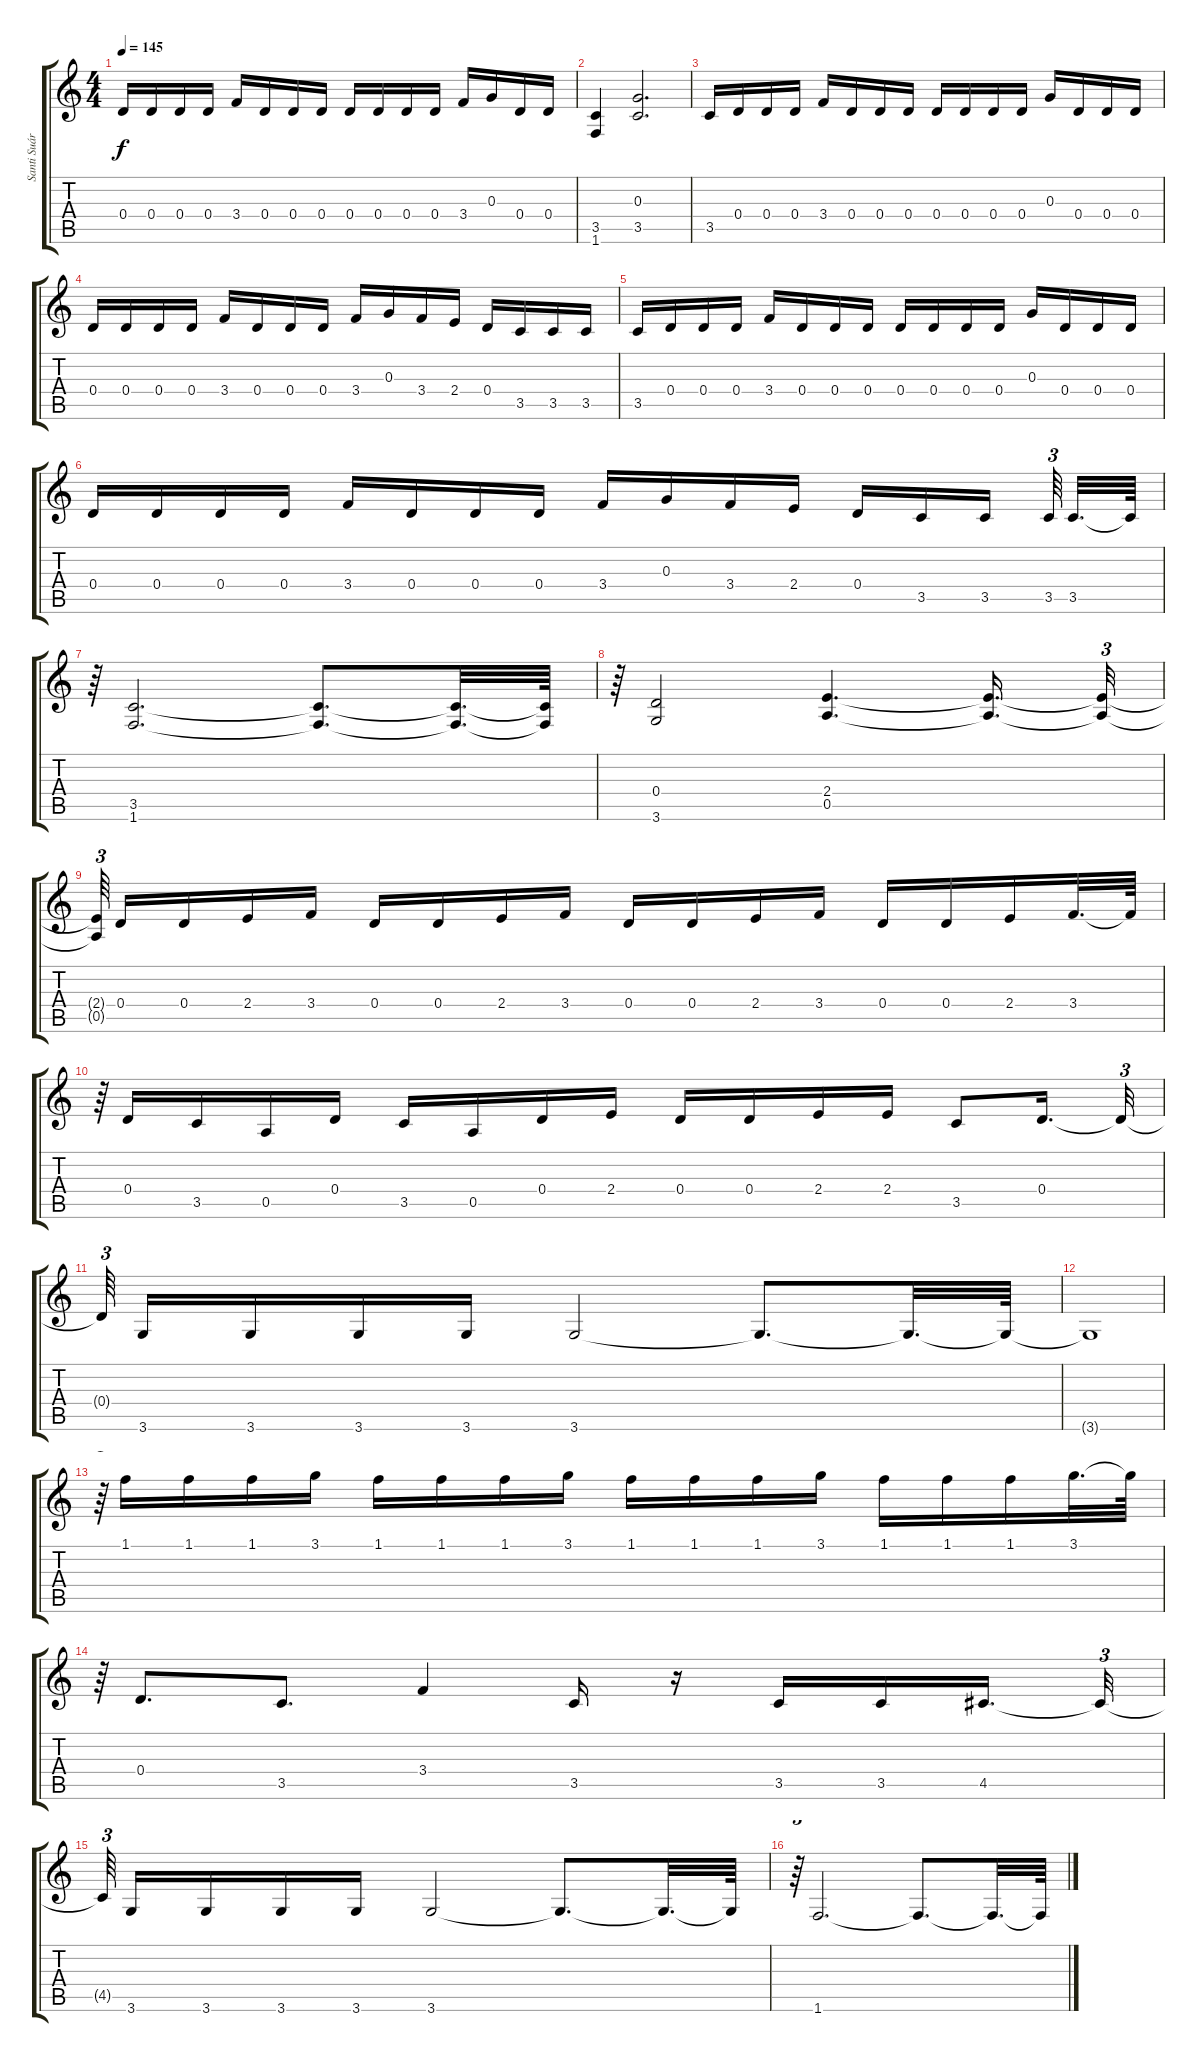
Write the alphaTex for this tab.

\track ("Santi Suárez" "Santi Suár") {instrument overdrivenguitar}
\staff {score tabs}
\tuning (E4 B3 G3 D3 A2 E2) {hide}
\ts (4 4)
\tempo 145
\clef g2
\ks c
0.4.16{dy f} 0.4.16 0.4.16 0.4.16 3.4.16 0.4.16 0.4.16 0.4.16 0.4.16 0.4.16 0.4.16 0.4.16 3.4.16 0.3.16 0.4.16 0.4.16 |
(3.5 1.6).4 (0.3 3.5).2{d} |
3.5.16 0.4.16 0.4.16 0.4.16 3.4.16 0.4.16 0.4.16 0.4.16 0.4.16 0.4.16 0.4.16 0.4.16 0.3.16 0.4.16 0.4.16 0.4.16 |
0.4.16 0.4.16 0.4.16 0.4.16 3.4.16 0.4.16 0.4.16 0.4.16 3.4.16 0.3.16 3.4.16 2.4.16 0.4.16 3.5.16 3.5.16 3.5.16 |
3.5.16 0.4.16 0.4.16 0.4.16 3.4.16 0.4.16 0.4.16 0.4.16 0.4.16 0.4.16 0.4.16 0.4.16 0.3.16 0.4.16 0.4.16 0.4.16 |
0.4.16 0.4.16 0.4.16 0.4.16 3.4.16 0.4.16 0.4.16 0.4.16 3.4.16 0.3.16 3.4.16 2.4.16 0.4.16 3.5.16 3.5.16{beam splitsecondary} 3.5.64{tu (3 2) beam splitsecondary} 3.5.32{d} 3.5{t}.64 |
r.64{tu (3 2)} (3.5 1.6).2{d} (3.5{t} 1.6{t}).8{d} (3.5{t} 1.6{t}).32{d} (3.5{t} 1.6{t}).64 |
r.64{tu (3 2)} (0.4 3.6).2 (2.4 0.5).4{d} (2.4{t} 0.5{t}).16{d} (2.4{t} 0.5{t}).32{tu (3 2)} |
(2.4{t} 0.5{t}).64{tu (3 2) beam splitsecondary} 0.4.16 0.4.16 2.4.16 3.4.16 0.4.16 0.4.16 2.4.16 3.4.16 0.4.16 0.4.16 2.4.16 3.4.16 0.4.16 0.4.16 2.4.16 3.4.32{d} 3.4{t}.64 |
r.64{tu (3 2)} 0.4.16 3.5.16 0.5.16 0.4.16 3.5.16 0.5.16 0.4.16 2.4.16 0.4.16 0.4.16 2.4.16 2.4.16 3.5.8 0.4.16{d} 0.4{t}.32{tu (3 2)} |
0.4{t}.64{tu (3 2) beam splitsecondary} 3.6.16 3.6.16 3.6.16 3.6.16 3.6.2 3.6{t}.8{d} 3.6{t}.32{d} 3.6{t}.64 |
3.6{t}.1 |
r.64{tu (3 2)} 1.1.16 1.1.16 1.1.16 3.1.16 1.1.16 1.1.16 1.1.16 3.1.16 1.1.16 1.1.16 1.1.16 3.1.16 1.1.16 1.1.16 1.1.16 3.1.32{d} 3.1{t}.64 |
r.64{tu (3 2)} 0.4.8{d} 3.5.8{d} 3.4.4 3.5.16 r.16 3.5.16 3.5.16 4.5.16{d beam splitsecondary} 4.5{t}.32{tu (3 2)} |
4.5{t}.64{tu (3 2) beam splitsecondary} 3.6.16 3.6.16 3.6.16 3.6.16 3.6.2 3.6{t}.8{d} 3.6{t}.32{d} 3.6{t}.64 |
r.64{tu (3 2)} 1.6.2{d} 1.6{t}.8{d} 1.6{t}.32{d} 1.6{t}.64
